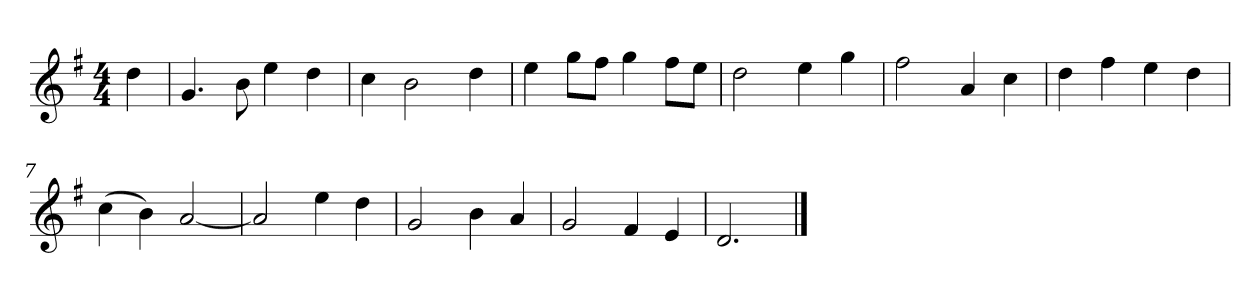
**kern
*part1
*staff1
*k[f#]
*M4/4
*MM120
=
4dd
=1
4.g
8b
4ee
4dd
=2
4cc
2b
4dd
=3
4ee
8ggL
8ff#J
4gg
8ff#L
8eeJ
=4
2dd
4ee
4gg
=5
2ff#
4a
4cc
=6
4dd
4ff#
4ee
4dd
=7
(4cc
4b)
[2a
=8
2a]
4ee
4dd
=9
2g
4b
4a
=10
2g
4f#
4e
=11
2.d
==
*-
